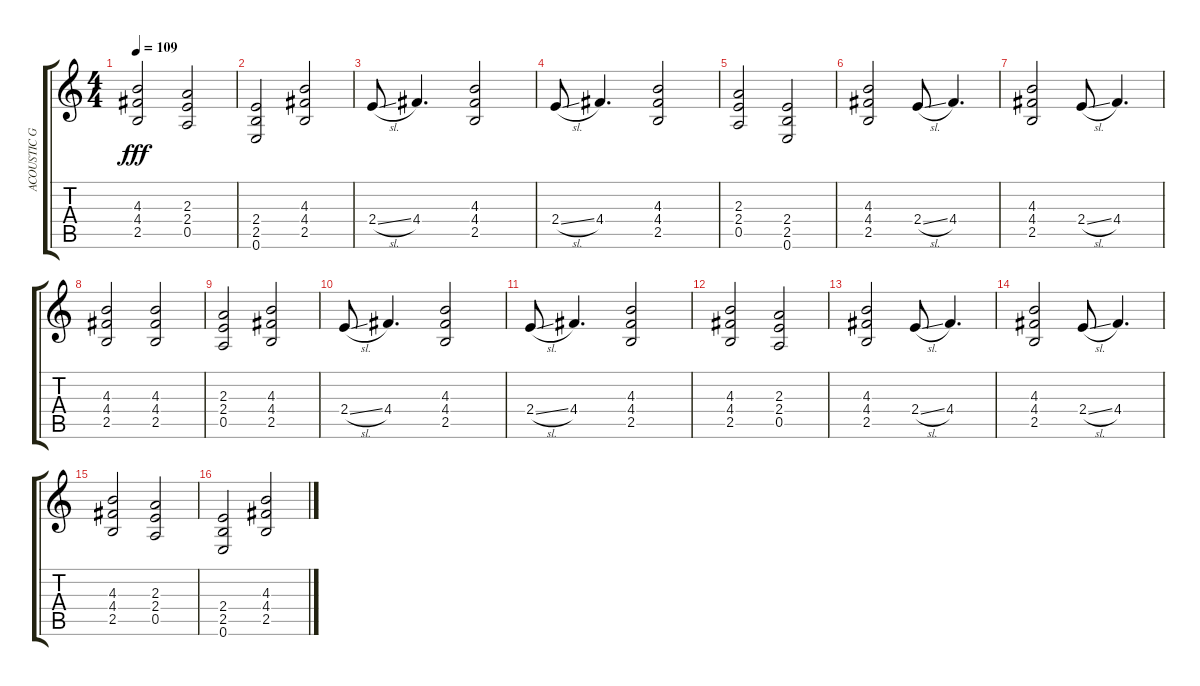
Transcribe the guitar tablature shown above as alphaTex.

\track ("ACOUSTIC GUITAR II" "ACOUSTIC G") {instrument acousticguitarnylon}
\staff {score tabs}
\tuning (E4 B3 G3 D3 A2 E2) {hide}
\ts (4 4)
\tempo 109
\clef g2
\ks c
(4.3 4.4 2.5).2{dy fff} (2.3 2.4 0.5).2 |
(2.4 2.5 0.6).2 (4.3 4.4 2.5).2 |
2.4{sl}.8 4.4.4{d} (4.3 4.4 2.5).2 |
2.4{sl}.8 4.4.4{d} (4.3 4.4 2.5).2 |
(2.3 2.4 0.5).2 (2.4 2.5 0.6).2 |
(4.3 4.4 2.5).2 2.4{sl}.8 4.4.4{d} |
(4.3 4.4 2.5).2 2.4{sl}.8 4.4.4{d} |
(4.3 4.4 2.5).2 (4.3 4.4 2.5).2 |
(2.3 2.4 0.5).2 (4.3 4.4 2.5).2 |
2.4{sl}.8 4.4.4{d} (4.3 4.4 2.5).2 |
2.4{sl}.8 4.4.4{d} (4.3 4.4 2.5).2 |
(4.3 4.4 2.5).2 (2.3 2.4 0.5).2 |
(4.3 4.4 2.5).2 2.4{sl}.8 4.4.4{d} |
(4.3 4.4 2.5).2 2.4{sl}.8 4.4.4{d} |
(4.3 4.4 2.5).2 (2.3 2.4 0.5).2 |
(2.4 2.5 0.6).2 (4.3 4.4 2.5).2
